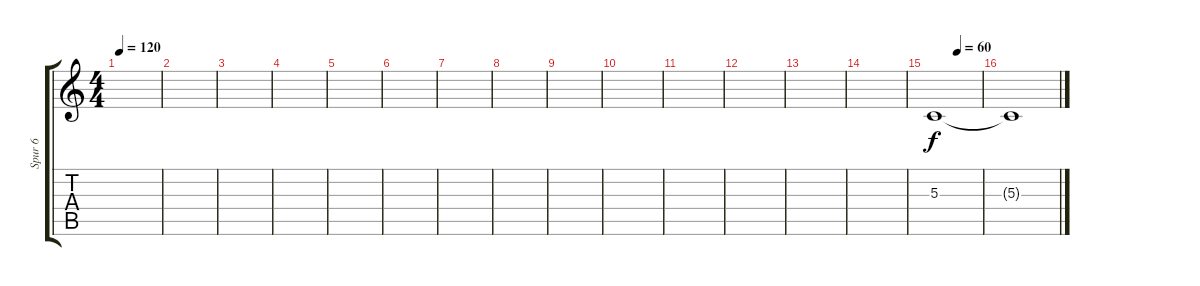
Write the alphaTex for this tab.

\track ("Spur 6" "Spur 6") {instrument applause}
\staff {score tabs}
\tuning (E4 B3 G3 D3 A2 E2) {hide}
\ts (4 4)
\tempo 120
\clef g2
\ks c
|
|
|
|
|
|
|
|
|
|
|
|
|
|
\tempo (60 0.5)
5.3.1{volume 13} |
5.3{t}.1
